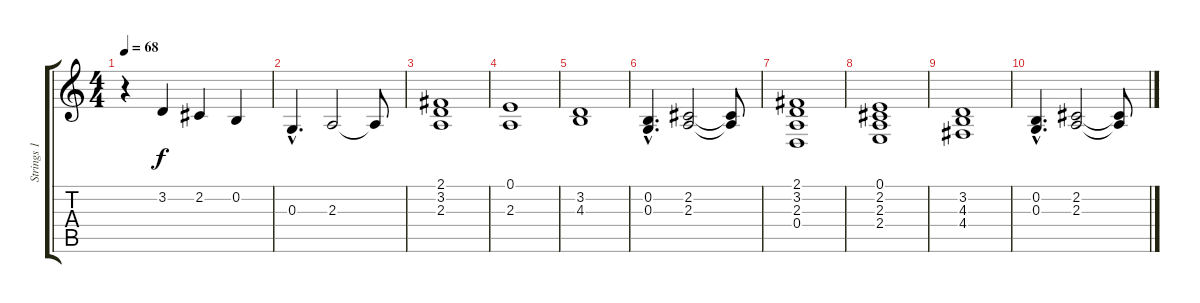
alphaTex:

\track ("Strings 1" "Strings 1") {instrument stringensemble1}
\staff {score tabs}
\tuning (E4 B3 G3 D3 A2 E2) {hide}
\ts (4 4)
\tempo 68
\clef g2
\ks c
r.4{dy f} 3.2.4 2.2.4 0.2.4 |
0.3{hac}.4{d} 2.3.2 2.3{t}.8 |
(2.1 3.2 2.3).1 |
(0.1 2.3).1 |
(3.2 4.3).1 |
(0.2{hac} 0.3{hac}).4{d} (2.2 2.3).2 (2.2{t} 2.3{t}).8 |
(2.1 3.2 2.3 0.4).1 |
(0.1 2.2 2.3 2.4).1 |
(3.2 4.3 4.4).1 |
(0.2{hac} 0.3{hac}).4{d} (2.2 2.3).2 (2.2{t} 2.3{t}).8
